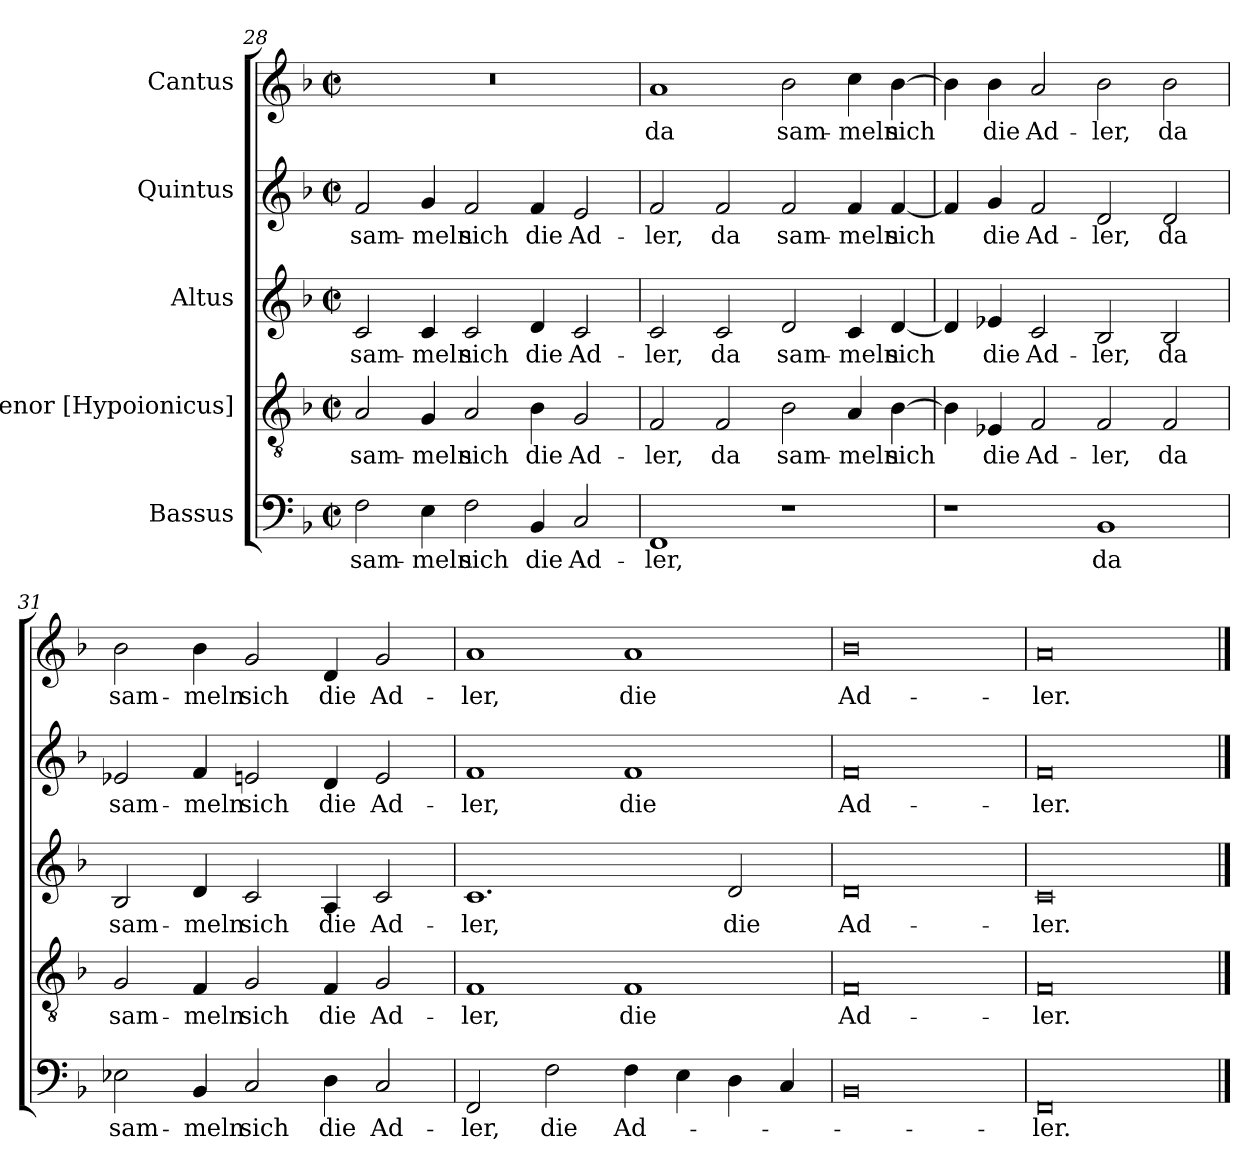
**kern	**text	**kern	**text	**kern	**text	**kern	**text	**kern	**text
*part5	*part5	*part4	*part4	*part3	*part3	*part2	*part2	*part1	*part1
*staff5	*staff5	*staff4	*staff4	*staff3	*staff3	*staff2	*staff2	*staff1	*staff1
*I"Bassus	*	*I"Tenor [Hypoionicus]	*	*I"Altus	*	*I"Quintus	*	*I"Cantus	*
*clefF4	*	*clefGv2	*	*clefG2	*	*clefG2	*	*clefG2	*
*k[b-]	*	*k[b-]	*	*k[b-]	*	*k[b-]	*	*k[b-]	*
*M4/2	*	*M4/2	*	*M4/2	*	*M4/2	*	*M4/2	*
*met(c|)	*	*met(c|)	*	*met(c|)	*	*met(c|)	*	*met(c|)	*
=28	=28	=28	=28	=28	=28	=28	=28	=28	=28
!	!LO:LY:b	!	!LO:LY:b	!	!LO:LY:b	!	!LO:LY:b	!	!
2F\	sam-	2A/	sam-	2c/	sam-	2f/	sam-	0r	.
!	!LO:LY:b	!	!LO:LY:b	!	!LO:LY:b	!	!LO:LY:b	!	!
4E\	-meln	4G/	-meln	4c/	-meln	4g/	-meln	.	.
!	!LO:LY:b	!	!LO:LY:b	!	!LO:LY:b	!	!LO:LY:b	!	!
2F\	sich	2A/	sich	2c/	sich	2f/	sich	.	.
!	!LO:LY:b	!	!LO:LY:b	!	!LO:LY:b	!	!LO:LY:b	!	!
4BB-/	die	4B-\	die	4d/	die	4f/	die	.	.
!	!LO:LY:b	!	!LO:LY:b	!	!LO:LY:b	!	!LO:LY:b	!	!
2C/	Ad-	2G/	Ad-	2c/	Ad-	2e/	Ad-	.	.
=29	=29	=29	=29	=29	=29	=29	=29	=29	=29
!	!LO:LY:b	!	!LO:LY:b	!	!LO:LY:b	!	!LO:LY:b	!	!LO:LY:b
1FF	-ler,	2F/	-ler,	2c/	-ler,	2f/	-ler,	1a	da
!	!	!	!LO:LY:b	!	!LO:LY:b	!	!LO:LY:b	!	!
.	.	2F/	da	2c/	da	2f/	da	.	.
!	!	!	!LO:LY:b	!	!LO:LY:b	!	!LO:LY:b	!	!LO:LY:b
1r	.	2B-\	sam-	2d/	sam-	2f/	sam-	2b-\	sam-
!	!	!	!LO:LY:b	!	!LO:LY:b	!	!LO:LY:b	!	!LO:LY:b
.	.	4A/	-meln	4c/	-meln	4f/	-meln	4cc\	-meln
!	!	!	!LO:LY:b	!	!LO:LY:b	!	!LO:LY:b	!	!LO:LY:b
.	.	[4B-\	sich	[4d/	sich	[4f/	sich	[4b-\	sich
!!LO:LB:g=z
=30	=30	=30	=30	=30	=30	=30	=30	=30	=30
1r	.	4B-\]	.	4d/]	.	4f/]	.	4b-\]	.
!	!	!	!LO:LY:b	!	!LO:LY:b	!	!LO:LY:b	!	!LO:LY:b
.	.	4E-X/	die	4e-X/	die	4g/	die	4b-\	die
!	!	!	!LO:LY:b	!	!LO:LY:b	!	!LO:LY:b	!	!LO:LY:b
.	.	2F/	Ad-	2c/	Ad-	2f/	Ad-	2a/	Ad-
!	!LO:LY:b	!	!LO:LY:b	!	!LO:LY:b	!	!LO:LY:b	!	!LO:LY:b
1BB-	da	2F/	-ler,	2B-/	-ler,	2d/	-ler,	2b-\	-ler,
!	!	!	!LO:LY:b	!	!LO:LY:b	!	!LO:LY:b	!	!LO:LY:b
.	.	2F/	da	2B-/	da	2d/	da	2b-\	da
=31	=31	=31	=31	=31	=31	=31	=31	=31	=31
!	!LO:LY:b	!	!LO:LY:b	!	!LO:LY:b	!	!LO:LY:b	!	!LO:LY:b
2E-X\	sam-	2G/	sam-	2B-/	sam-	2e-X/	sam-	2b-\	sam-
!	!LO:LY:b	!	!LO:LY:b	!	!LO:LY:b	!	!LO:LY:b	!	!LO:LY:b
4BB-/	-meln	4F/	-meln	4d/	-meln	4f/	-meln	4b-\	-meln
!	!LO:LY:b	!	!LO:LY:b	!	!LO:LY:b	!	!LO:LY:b	!	!LO:LY:b
2C/	sich	2G/	sich	2c/	sich	2en/	sich	2g/	sich
!	!LO:LY:b	!	!LO:LY:b	!	!LO:LY:b	!	!LO:LY:b	!	!LO:LY:b
4D\	die	4F/	die	4A/	die	4d/	die	4d/	die
!	!LO:LY:b	!	!LO:LY:b	!	!LO:LY:b	!	!LO:LY:b	!	!LO:LY:b
2C/	Ad-	2G/	Ad-	2c/	Ad-	2e/	Ad-	2g/	Ad-
=32	=32	=32	=32	=32	=32	=32	=32	=32	=32
!	!LO:LY:b	!	!LO:LY:b	!	!LO:LY:b	!	!LO:LY:b	!	!LO:LY:b
2FF/	-ler,	1F	-ler,	1.c	-ler,	1f	-ler,	1a	-ler,
!	!LO:LY:b	!	!	!	!	!	!	!	!
2F\	die	.	.	.	.	.	.	.	.
!	!LO:LY:b	!	!LO:LY:b	!	!	!	!LO:LY:b	!	!LO:LY:b
4F\	Ad-	1F	die	.	.	1f	die	1a	die
4E\	.	.	.	.	.	.	.	.	.
!	!	!	!	!	!LO:LY:b	!	!	!	!
4D\	.	.	.	2d/	die	.	.	.	.
4C/	.	.	.	.	.	.	.	.	.
=33	=33	=33	=33	=33	=33	=33	=33	=33	=33
!	!	!	!LO:LY:b	!	!LO:LY:b	!	!LO:LY:b	!	!LO:LY:b
0BB-	.	0F	Ad-	0d	Ad-	0f	Ad-	0b-	Ad-
=34	=34	=34	=34	=34	=34	=34	=34	=34	=34
!	!LO:LY:b	!	!LO:LY:b	!	!LO:LY:b	!	!LO:LY:b	!	!LO:LY:b
0FF	-ler.	0F	-ler.	0c	-ler.	0f	-ler.	0a	-ler.
==	==	==	==	==	==	==	==	==	==
*-	*-	*-	*-	*-	*-	*-	*-	*-	*-
